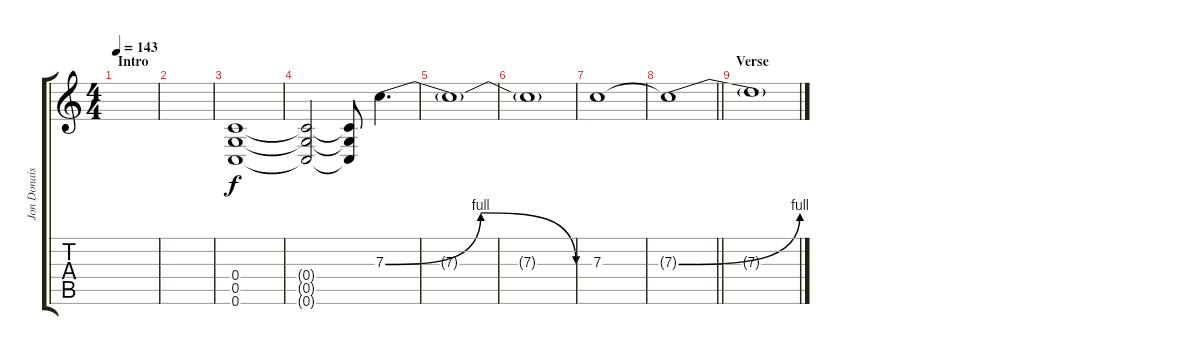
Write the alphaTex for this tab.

\track ("Jon Donais Solo" "Jon Donais") {instrument distortionguitar}
\staff {score tabs}
\tuning (D4 A3 F3 C3 G2 C2) {hide}
\ts (4 4)
\section ("" "Intro")
\tempo 143
\clef g2
\ks c
|
|
(0.4 0.5 0.6).1{volume 16} |
(0.4{t} 0.5{t} 0.6{t}).2 (0.4{t} 0.5{t} 0.6{t}).8 7.3{be (bendrelease 0 0 2 4 55 4 60 0)}.4{d volume 16} |
7.3{t}.1 |
7.3{t}.1 |
7.3.1 |
\barLineRight lightlight
7.3{be (bend 0 0 60 4) t}.1 |
\section ("" "Verse")
7.3{t}.1{volume 0}
